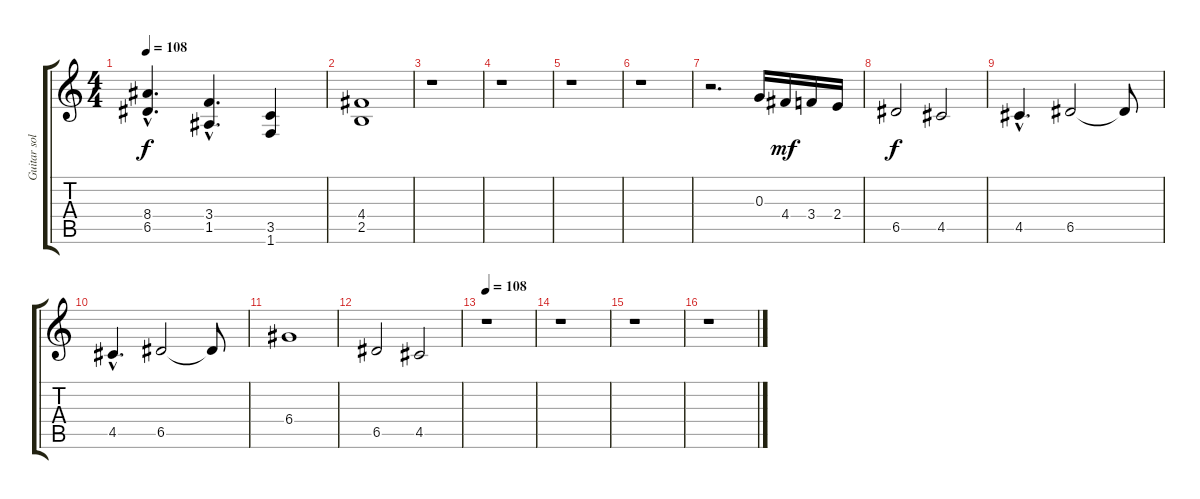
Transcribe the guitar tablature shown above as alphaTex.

\track ("Guitar solo" "Guitar sol") {instrument overdrivenguitar}
\staff {score tabs}
\tuning (E4 B3 G3 D3 A2 E2) {hide}
\ts (4 4)
\tempo 108
\clef g2
\ks c
(8.4{hac} 6.5{hac}).4{d dy f} (3.4{hac} 1.5{hac}).4{d} (3.5 1.6).4 |
(4.4 2.5).1 |
r.1 |
r.1 |
r.1 |
r.1 |
r.2{d} 0.3.16 4.4.16{dy mf} 3.4.16 2.4.16 |
6.5.2{dy f} 4.5.2 |
4.5{hac}.4{d} 6.5.2 6.5{t}.8 |
4.5{hac}.4{d} 6.5.2 6.5{t}.8 |
6.4.1 |
6.5.2 4.5.2 |
\tempo 108
r.1 |
r.1 |
r.1 |
r.1
